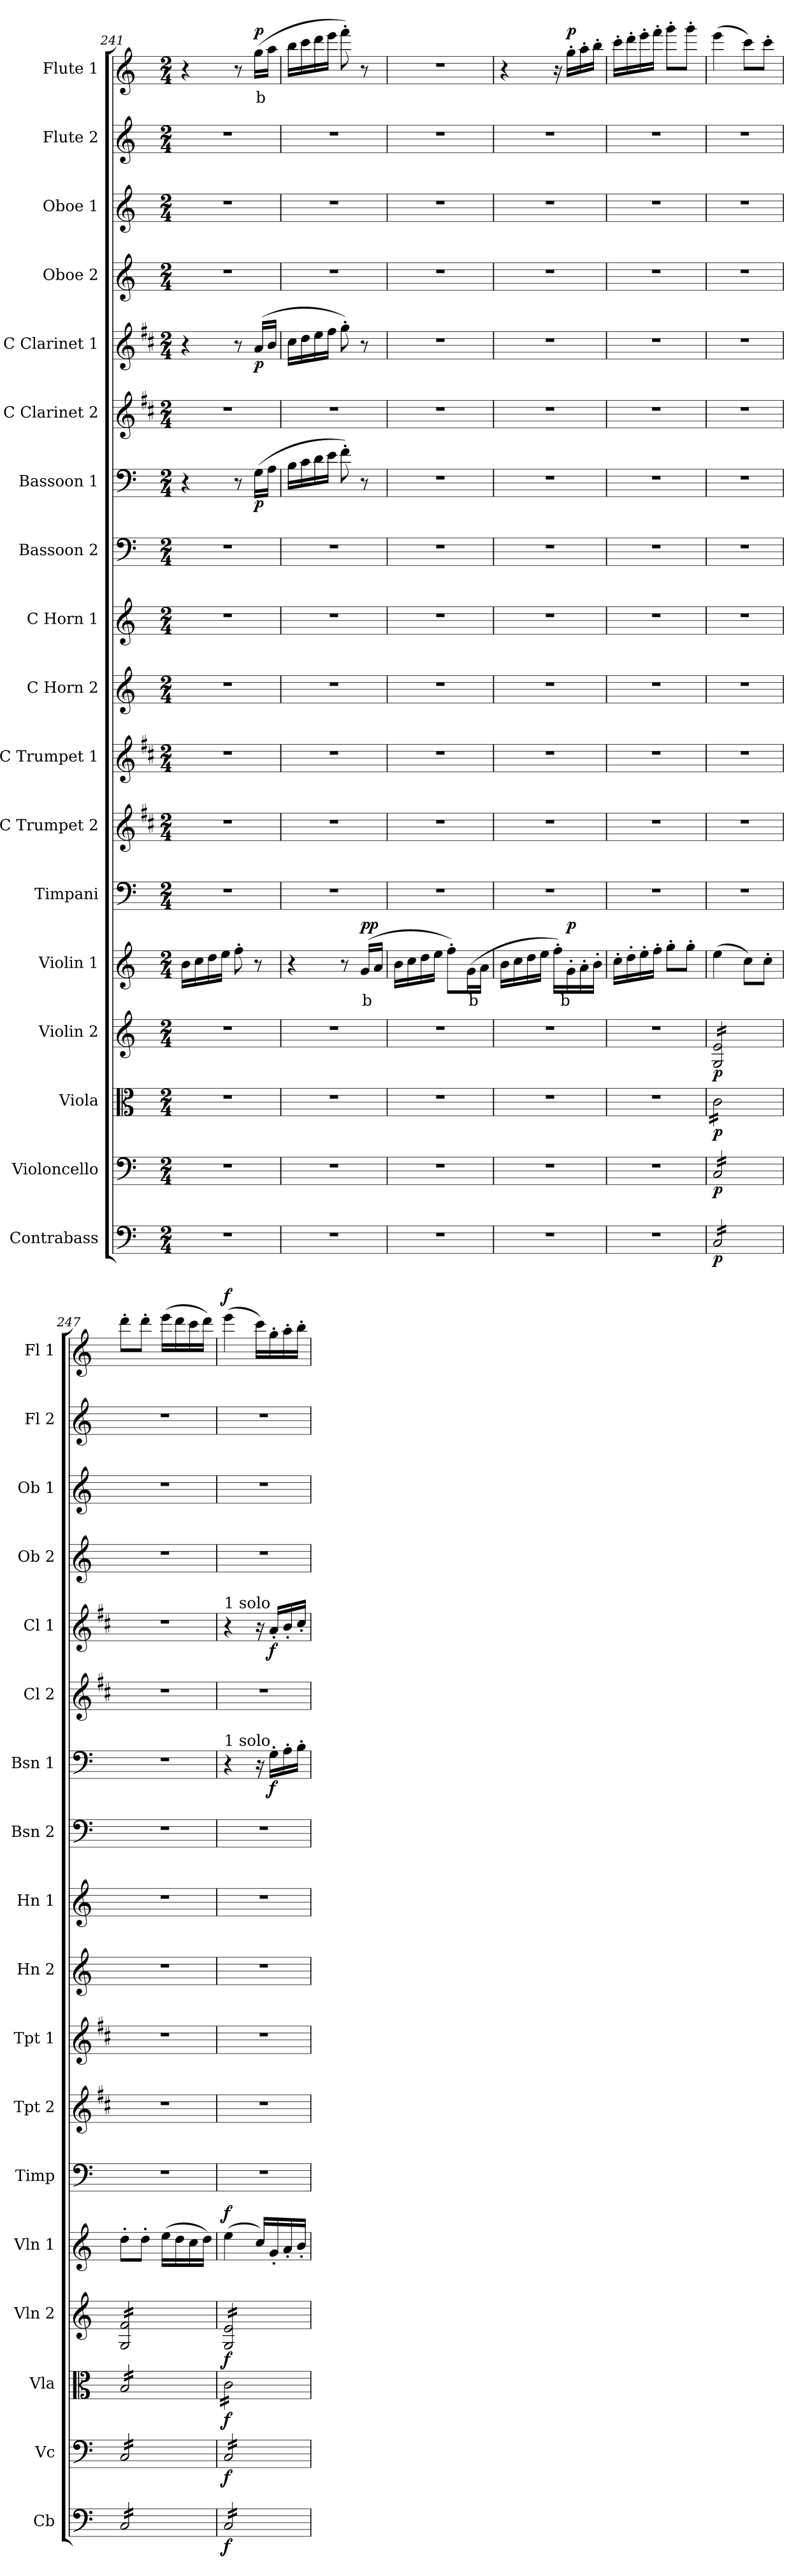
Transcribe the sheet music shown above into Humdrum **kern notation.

**kern	**dynam	**kern	**dynam	**kern	**dynam	**kern	**dynam	**kern	**text	**dynam	**kern	**kern	**kern	**kern	**kern	**kern	**kern	**dynam	**kern	**kern	**dynam	**kern	**kern	**kern	**kern	**text	**dynam
*part18	*part18	*part17	*part17	*part16	*part16	*part15	*part15	*part14	*part14	*part14	*part13	*part12	*part11	*part10	*part9	*part8	*part7	*part7	*part6	*part5	*part5	*part4	*part3	*part2	*part1	*part1	*part1
*staff18	*staff18	*staff17	*staff17	*staff16	*staff16	*staff15	*staff15	*staff14	*staff14	*staff14	*staff13	*staff12	*staff11	*staff10	*staff9	*staff8	*staff7	*staff7	*staff6	*staff5	*staff5	*staff4	*staff3	*staff2	*staff1	*staff1	*staff1
*I"Contrabass	*	*I"Violoncello	*	*I"Viola	*	*I"Violin 2	*	*I"Violin 1	*	*	*I"Timpani	*I"C Trumpet 2	*I"C Trumpet 1	*I"C Horn 2	*I"C Horn 1	*I"Bassoon 2	*I"Bassoon 1	*	*I"C Clarinet 2	*I"C Clarinet 1	*	*I"Oboe 2	*I"Oboe 1	*I"Flute 2	*I"Flute 1	*	*
*I'Cb	*	*I'Vc	*	*I'Vla	*	*I'Vln 2	*	*I'Vln 1	*	*	*I'Timp	*I'Tpt 2	*I'Tpt 1	*I'Hn 2	*I'Hn 1	*I'Bsn 2	*I'Bsn 1	*	*I'Cl 2	*I'Cl 1	*	*I'Ob 2	*I'Ob 1	*I'Fl 2	*I'Fl 1	*	*
*clefF4	*	*clefF4	*	*clefC3	*	*clefG2	*	*clefG2	*	*	*clefF4	*clefG2	*clefG2	*clefG2	*clefG2	*clefF4	*clefF4	*	*clefG2	*clefG2	*	*clefG2	*clefG2	*clefG2	*clefG2	*	*
*ITrd7c12	*	*	*	*	*	*	*	*	*	*	*	*ITrd1c2	*ITrd1c2	*ITrd7c12	*ITrd7c12	*	*	*	*ITrd1c2	*ITrd1c2	*	*	*	*	*	*	*
*k[]	*	*k[]	*	*k[]	*	*k[]	*	*k[]	*	*	*k[]	*k[]	*k[]	*k[]	*k[]	*k[]	*k[]	*	*k[]	*k[]	*	*k[]	*k[]	*k[]	*k[]	*	*
*M2/4	*	*M2/4	*	*M2/4	*	*M2/4	*	*M2/4	*	*	*M2/4	*M2/4	*M2/4	*M2/4	*M2/4	*M2/4	*M2/4	*	*M2/4	*M2/4	*	*M2/4	*M2/4	*M2/4	*M2/4	*	*
=241	=241	=241	=241	=241	=241	=241	=241	=241	=241	=241	=241	=241	=241	=241	=241	=241	=241	=241	=241	=241	=241	=241	=241	=241	=241	=241	=241
2r	.	2r	.	2r	.	2r	.	16b\LL	.	.	2r	2r	2r	2r	2r	2r	4r	.	2r	4r	.	2r	2r	2r	4r	.	.
.	.	.	.	.	.	.	.	16cc\	.	.	.	.	.	.	.	.	.	.	.	.	.	.	.	.	.	.	.
.	.	.	.	.	.	.	.	16dd\	.	.	.	.	.	.	.	.	.	.	.	.	.	.	.	.	.	.	.
.	.	.	.	.	.	.	.	16ee\JJ	.	.	.	.	.	.	.	.	.	.	.	.	.	.	.	.	.	.	.
.	.	.	.	.	.	.	.	8ff'\	.	.	.	.	.	.	.	.	8r	.	.	8r	.	.	.	.	8r	.	.
!	!	!	!	!	!	!	!	!	!	!	!	!	!	!	!	!	!	!LO:DY:b	!	!	!LO:DY:b	!	!	!	!	!LO:LY:b:color=#FF0000	!LO:DY:b
.	.	.	.	.	.	.	.	8r	.	.	.	.	.	.	.	.	(16G\LL	p	.	(16g/LL	p	.	.	.	(16gg\LL	b	p
.	.	.	.	.	.	.	.	.	.	.	.	.	.	.	.	.	16A\JJ	.	.	16a/JJ	.	.	.	.	16aa\JJ	.	.
=242	=242	=242	=242	=242	=242	=242	=242	=242	=242	=242	=242	=242	=242	=242	=242	=242	=242	=242	=242	=242	=242	=242	=242	=242	=242	=242	=242
2r	.	2r	.	2r	.	2r	.	4r	.	.	2r	2r	2r	2r	2r	2r	16B\LL	.	2r	16b\LL	.	2r	2r	2r	16bb\LL	.	.
.	.	.	.	.	.	.	.	.	.	.	.	.	.	.	.	.	16c\	.	.	16cc\	.	.	.	.	16ccc\	.	.
.	.	.	.	.	.	.	.	.	.	.	.	.	.	.	.	.	16d\	.	.	16dd\	.	.	.	.	16ddd\	.	.
.	.	.	.	.	.	.	.	.	.	.	.	.	.	.	.	.	16e\JJ	.	.	16ee\JJ	.	.	.	.	16eee\JJ	.	.
.	.	.	.	.	.	.	.	8r	.	.	.	.	.	.	.	.	8f'\)	.	.	8ff'\)	.	.	.	.	8fff'\)	.	.
!	!	!	!	!	!	!	!	!	!LO:LY:b:color=#FF0000	!LO:DY:b	!	!	!	!	!	!	!	!	!	!	!	!	!	!	!	!	!
.	.	.	.	.	.	.	.	(16g/LL	b	pp	.	.	.	.	.	.	8r	.	.	8r	.	.	.	.	8r	.	.
.	.	.	.	.	.	.	.	16a/JJ	.	.	.	.	.	.	.	.	.	.	.	.	.	.	.	.	.	.	.
=243	=243	=243	=243	=243	=243	=243	=243	=243	=243	=243	=243	=243	=243	=243	=243	=243	=243	=243	=243	=243	=243	=243	=243	=243	=243	=243	=243
2r	.	2r	.	2r	.	2r	.	16b\LL	.	.	2r	2r	2r	2r	2r	2r	2r	.	2r	2r	.	2r	2r	2r	2r	.	.
.	.	.	.	.	.	.	.	16cc\	.	.	.	.	.	.	.	.	.	.	.	.	.	.	.	.	.	.	.
.	.	.	.	.	.	.	.	16dd\	.	.	.	.	.	.	.	.	.	.	.	.	.	.	.	.	.	.	.
.	.	.	.	.	.	.	.	16ee\JJ	.	.	.	.	.	.	.	.	.	.	.	.	.	.	.	.	.	.	.
.	.	.	.	.	.	.	.	8ff'\L)	.	.	.	.	.	.	.	.	.	.	.	.	.	.	.	.	.	.	.
!	!	!	!	!	!	!	!	!	!LO:LY:b:color=#FF0000	!	!	!	!	!	!	!	!	!	!	!	!	!	!	!	!	!	!
.	.	.	.	.	.	.	.	(16g\L	b	.	.	.	.	.	.	.	.	.	.	.	.	.	.	.	.	.	.
.	.	.	.	.	.	.	.	16a\JJ	.	.	.	.	.	.	.	.	.	.	.	.	.	.	.	.	.	.	.
=244	=244	=244	=244	=244	=244	=244	=244	=244	=244	=244	=244	=244	=244	=244	=244	=244	=244	=244	=244	=244	=244	=244	=244	=244	=244	=244	=244
2r	.	2r	.	2r	.	2r	.	16b\LL	.	.	2r	2r	2r	2r	2r	2r	2r	.	2r	2r	.	2r	2r	2r	4r	.	.
.	.	.	.	.	.	.	.	16cc\	.	.	.	.	.	.	.	.	.	.	.	.	.	.	.	.	.	.	.
.	.	.	.	.	.	.	.	16dd\	.	.	.	.	.	.	.	.	.	.	.	.	.	.	.	.	.	.	.
.	.	.	.	.	.	.	.	16ee\JJ	.	.	.	.	.	.	.	.	.	.	.	.	.	.	.	.	.	.	.
.	.	.	.	.	.	.	.	16ff'\LL)	.	.	.	.	.	.	.	.	.	.	.	.	.	.	.	.	16r	.	.
!	!	!	!	!	!	!	!	!	!LO:LY:b:color=#FF0000	!LO:DY:b	!	!	!	!	!	!	!	!	!	!	!	!	!	!	!	!	!LO:DY:b
.	.	.	.	.	.	.	.	16g'\	b	p	.	.	.	.	.	.	.	.	.	.	.	.	.	.	16gg'\LL	.	p
.	.	.	.	.	.	.	.	16a'\	.	.	.	.	.	.	.	.	.	.	.	.	.	.	.	.	16aa'\	.	.
.	.	.	.	.	.	.	.	16b'\JJ	.	.	.	.	.	.	.	.	.	.	.	.	.	.	.	.	16bb'\JJ	.	.
=245	=245	=245	=245	=245	=245	=245	=245	=245	=245	=245	=245	=245	=245	=245	=245	=245	=245	=245	=245	=245	=245	=245	=245	=245	=245	=245	=245
2r	.	2r	.	2r	.	2r	.	16cc'\LL	.	.	2r	2r	2r	2r	2r	2r	2r	.	2r	2r	.	2r	2r	2r	16ccc'\LL	.	.
.	.	.	.	.	.	.	.	16dd'\	.	.	.	.	.	.	.	.	.	.	.	.	.	.	.	.	16ddd'\	.	.
.	.	.	.	.	.	.	.	16ee'\	.	.	.	.	.	.	.	.	.	.	.	.	.	.	.	.	16eee'\	.	.
.	.	.	.	.	.	.	.	16ff'\JJ	.	.	.	.	.	.	.	.	.	.	.	.	.	.	.	.	16fff'\JJ	.	.
.	.	.	.	.	.	.	.	8gg'\L	.	.	.	.	.	.	.	.	.	.	.	.	.	.	.	.	8ggg'\L	.	.
.	.	.	.	.	.	.	.	8gg'\J	.	.	.	.	.	.	.	.	.	.	.	.	.	.	.	.	8ggg'\J	.	.
=246	=246	=246	=246	=246	=246	=246	=246	=246	=246	=246	=246	=246	=246	=246	=246	=246	=246	=246	=246	=246	=246	=246	=246	=246	=246	=246	=246
!	!LO:DY:b	!	!LO:DY:b	!	!LO:DY:b	!	!LO:DY:b	!	!	!	!	!	!	!	!	!	!	!	!	!	!	!	!	!	!	!	!
*tremolo	*	*	*	*	*	*	*	*	*	*	*	*	*	*	*	*	*	*	*	*	*	*	*	*	*	*	*
*	*	*tremolo	*	*	*	*	*	*	*	*	*	*	*	*	*	*	*	*	*	*	*	*	*	*	*	*	*
*	*	*	*	*tremolo	*	*	*	*	*	*	*	*	*	*	*	*	*	*	*	*	*	*	*	*	*	*	*
*	*	*	*	*	*	*tremolo	*	*	*	*	*	*	*	*	*	*	*	*	*	*	*	*	*	*	*	*	*
16CC/LL	p	16C/LL	p	16c\LL	p	16G/ 16e/LL	p	(4ee\	.	.	2r	2r	2r	2r	2r	2r	2r	.	2r	2r	.	2r	2r	2r	(4eee\	.	.
16CC/	.	16C/	.	16c\	.	16G/ 16e/	.	.	.	.	.	.	.	.	.	.	.	.	.	.	.	.	.	.	.	.	.
16CC/	.	16C/	.	16c\	.	16G/ 16e/	.	.	.	.	.	.	.	.	.	.	.	.	.	.	.	.	.	.	.	.	.
16CC/	.	16C/	.	16c\	.	16G/ 16e/	.	.	.	.	.	.	.	.	.	.	.	.	.	.	.	.	.	.	.	.	.
16CC/	.	16C/	.	16c\	.	16G/ 16e/	.	8cc\L)	.	.	.	.	.	.	.	.	.	.	.	.	.	.	.	.	8ccc\L)	.	.
16CC/	.	16C/	.	16c\	.	16G/ 16e/	.	.	.	.	.	.	.	.	.	.	.	.	.	.	.	.	.	.	.	.	.
16CC/	.	16C/	.	16c\	.	16G/ 16e/	.	8cc'\J	.	.	.	.	.	.	.	.	.	.	.	.	.	.	.	.	8ccc'\J	.	.
16CC/JJ	.	16C/JJ	.	16c\JJ	.	16G/ 16e/JJ	.	.	.	.	.	.	.	.	.	.	.	.	.	.	.	.	.	.	.	.	.
=247	=247	=247	=247	=247	=247	=247	=247	=247	=247	=247	=247	=247	=247	=247	=247	=247	=247	=247	=247	=247	=247	=247	=247	=247	=247	=247	=247
16CC/LL	.	16C/LL	.	16B/LL	.	16G/ 16f/LL	.	8dd'\L	.	.	2r	2r	2r	2r	2r	2r	2r	.	2r	2r	.	2r	2r	2r	8ddd'\L	.	.
16CC/	.	16C/	.	16B/	.	16G/ 16f/	.	.	.	.	.	.	.	.	.	.	.	.	.	.	.	.	.	.	.	.	.
16CC/	.	16C/	.	16B/	.	16G/ 16f/	.	8dd'\J	.	.	.	.	.	.	.	.	.	.	.	.	.	.	.	.	8ddd'\J	.	.
16CC/	.	16C/	.	16B/	.	16G/ 16f/	.	.	.	.	.	.	.	.	.	.	.	.	.	.	.	.	.	.	.	.	.
16CC/	.	16C/	.	16B/	.	16G/ 16f/	.	(16ee\LL	.	.	.	.	.	.	.	.	.	.	.	.	.	.	.	.	(16eee\LL	.	.
16CC/	.	16C/	.	16B/	.	16G/ 16f/	.	16dd\	.	.	.	.	.	.	.	.	.	.	.	.	.	.	.	.	16ddd\	.	.
16CC/	.	16C/	.	16B/	.	16G/ 16f/	.	16cc\	.	.	.	.	.	.	.	.	.	.	.	.	.	.	.	.	16ccc\	.	.
16CC/JJ	.	16C/JJ	.	16B/JJ	.	16G/ 16f/JJ	.	16dd\JJ)	.	.	.	.	.	.	.	.	.	.	.	.	.	.	.	.	16ddd\JJ)	.	.
=248	=248	=248	=248	=248	=248	=248	=248	=248	=248	=248	=248	=248	=248	=248	=248	=248	=248	=248	=248	=248	=248	=248	=248	=248	=248	=248	=248
!	!	!	!	!	!	!	!	!	!	!	!	!	!	!	!	!	!	!	!	!LO:TX:a:t=1 solo	!	!	!	!	!	!	!
!	!	!	!	!	!	!	!	!	!	!	!	!	!	!	!	!	!LO:TX:a:t=1 solo	!	!	!	!	!	!	!	!	!	!
!	!LO:DY:b	!	!LO:DY:b	!	!LO:DY:b	!	!LO:DY:b	!	!	!LO:DY:b	!	!	!	!	!	!	!	!	!	!	!	!	!	!	!	!	!LO:DY:b
16CC/LL	f	16C/LL	f	16c\LL	f	16G/ 16e/LL	f	(4ee\	.	f	2r	2r	2r	2r	2r	2r	4r	.	2r	4r	.	2r	2r	2r	(4eee\	.	f
16CC/	.	16C/	.	16c\	.	16G/ 16e/	.	.	.	.	.	.	.	.	.	.	.	.	.	.	.	.	.	.	.	.	.
16CC/	.	16C/	.	16c\	.	16G/ 16e/	.	.	.	.	.	.	.	.	.	.	.	.	.	.	.	.	.	.	.	.	.
16CC/	.	16C/	.	16c\	.	16G/ 16e/	.	.	.	.	.	.	.	.	.	.	.	.	.	.	.	.	.	.	.	.	.
16CC/	.	16C/	.	16c\	.	16G/ 16e/	.	16cc/LL)	.	.	.	.	.	.	.	.	16r	.	.	16r	.	.	.	.	16ccc\LL)	.	.
!	!	!	!	!	!	!	!	!	!	!	!	!	!	!	!	!	!	!LO:DY:b	!	!	!LO:DY:b	!	!	!	!	!	!
16CC/	.	16C/	.	16c\	.	16G/ 16e/	.	16g'/	.	.	.	.	.	.	.	.	16G'\LL	f	.	16g'/LL	f	.	.	.	16gg'\	.	.
16CC/	.	16C/	.	16c\	.	16G/ 16e/	.	16a'/	.	.	.	.	.	.	.	.	16A'\	.	.	16a'/	.	.	.	.	16aa'\	.	.
16CC/JJ	.	16C/JJ	.	16c\JJ	.	16G/ 16e/JJ	.	16b'/JJ	.	.	.	.	.	.	.	.	16B'\JJ	.	.	16b'/JJ	.	.	.	.	16bb'\JJ	.	.
*	*	*	*	*	*	*Xtremolo	*	*	*	*	*	*	*	*	*	*	*	*	*	*	*	*	*	*	*	*	*
*	*	*	*	*Xtremolo	*	*	*	*	*	*	*	*	*	*	*	*	*	*	*	*	*	*	*	*	*	*	*
*	*	*Xtremolo	*	*	*	*	*	*	*	*	*	*	*	*	*	*	*	*	*	*	*	*	*	*	*	*	*
*Xtremolo	*	*	*	*	*	*	*	*	*	*	*	*	*	*	*	*	*	*	*	*	*	*	*	*	*	*	*
=	=	=	=	=	=	=	=	=	=	=	=	=	=	=	=	=	=	=	=	=	=	=	=	=	=	=	=
*-	*-	*-	*-	*-	*-	*-	*-	*-	*-	*-	*-	*-	*-	*-	*-	*-	*-	*-	*-	*-	*-	*-	*-	*-	*-	*-	*-
